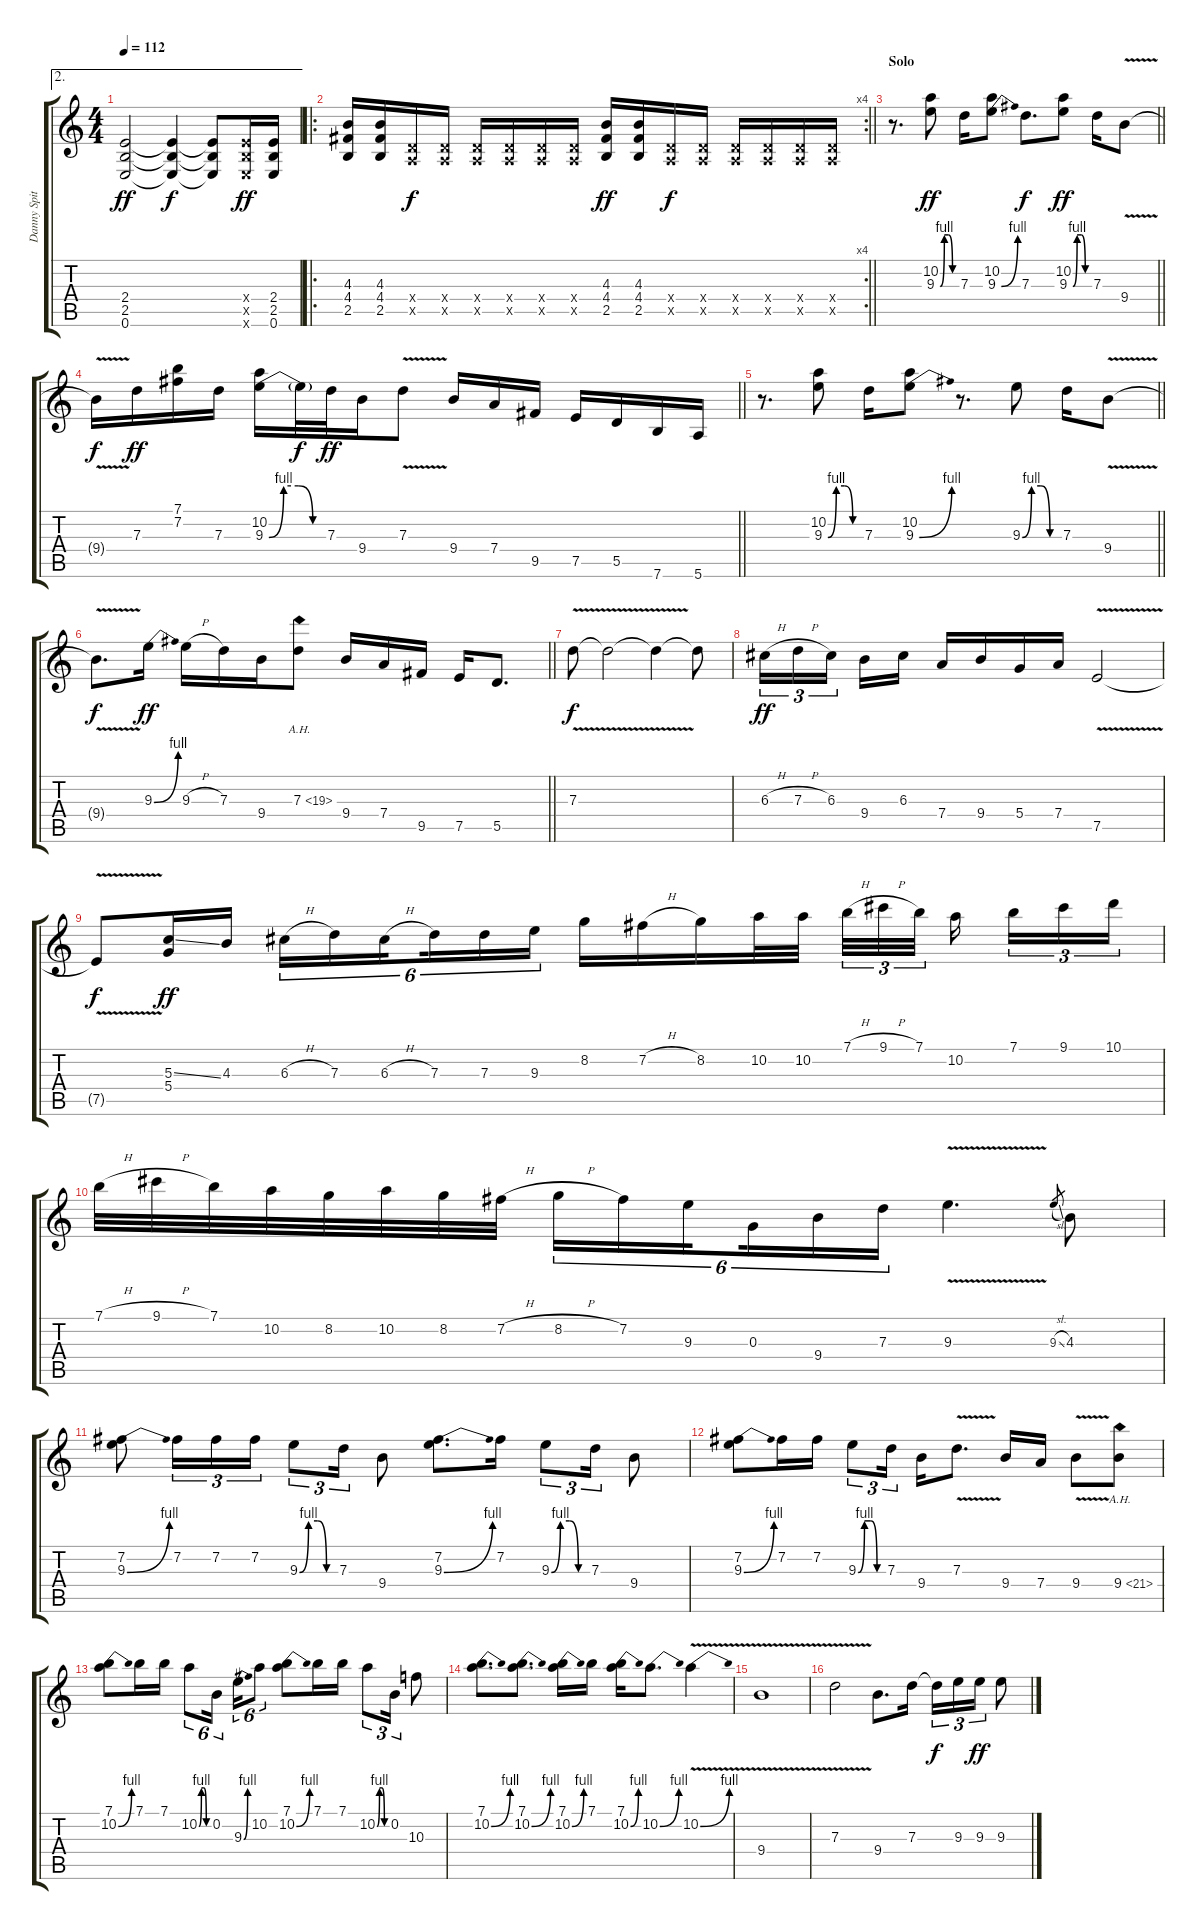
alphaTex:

\track ("Danny Spitz" "Danny Spit") {instrument distortionguitar}
\staff {score tabs}
\tuning (E4 B3 G3 D3 A2 E2) {hide}
\ae 2
\ts (4 4)
\tempo 112
\clef g2
\ks c
(2.4 2.5 0.6).2{dy ff} (2.4{t} 2.5{t} 0.6{t}).4{dy f} (2.4{t} 2.5{t} 0.6{t}).8 (2.4{x} 2.5{x} 0.6{x}).16{dy ff} (2.4 2.5 0.6).16 |
\ro
\rc 4
\barLineRight lightlight
(4.3 4.4 2.5).16 (4.3 4.4 2.5).16 (0.4{x} 0.5{x}).16{dy f} (0.4{x} 0.5{x}).16 (0.4{x} 0.5{x}).16 (0.4{x} 0.5{x}).16 (0.4{x} 0.5{x}).16 (0.4{x} 0.5{x}).16 (4.3 4.4 2.5).16{dy ff} (4.3 4.4 2.5).16 (0.4{x} 0.5{x}).16{dy f} (0.4{x} 0.5{x}).16 (0.4{x} 0.5{x}).16 (0.4{x} 0.5{x}).16 (0.4{x} 0.5{x}).16 (0.4{x} 0.5{x}).16 |
\section ("" "Solo")
\barLineRight lightlight
r.8{d} (10.2 9.3{be (custom 0 0 15 4 30 4 45 0 60 0)}).8{dy ff} 7.3.16 (10.2 9.3{be (bend 0 0 60 4)}).8 7.3.8{d dy f} (10.2 9.3{be (custom 0 0 15 4 30 4 45 0 60 0)}).8{dy ff} 7.3.16 9.4{v}.8 |
\barLineRight lightlight
9.4{t}.16{dy f} 7.3.16{dy ff} (7.1 7.2).16 7.3.16 (10.2 9.3{be (custom 0 0 15 4 30 4 45 0 60 0)}).16 9.3{t}.32{dy f} 7.3.32{dy ff} 9.4.16 7.3{v}.8 9.4.16 7.4.16 9.5.16 7.5.16 5.5.16 7.6.16 5.6.16 |
\barLineRight lightlight
r.8{d} (10.2 9.3{be (custom 0 0 15 4 30 4 45 0 60 0)}).8 7.3.16 (10.2 9.3{be (bend 0 0 60 4)}).8 r.8{d} 9.3{be (custom 0 0 15 4 30 4 45 0 60 0)}.8 7.3.16 9.4{v}.8 |
\barLineRight lightlight
9.4{t}.8{d dy f} 9.3{be (bend 0 0 60 4)}.16{dy ff} 9.3{h}.16 7.3.16 9.4.16 7.3{ah 12}.8 9.4.16 7.4.16 9.5.16 7.5.16 5.5.8{d} |
7.3{v}.8{dy f} 7.3{v t}.2 7.3{t}.4 7.3{t}.8 |
6.3{h}.16{tu (3 2) dy ff} 7.3{h}.16{tu (3 2)} 6.3.16{tu (3 2) beam splitsecondary} 9.4.16 6.3.16 7.4.16 9.4.16 5.4.16 7.4.16 7.5{v}.2 |
7.5{t}.8{dy f} (5.3{ss} 5.4).16{dy ff} 4.3.16 6.3{h}.16{tu (6 4)} 7.3.16{tu (6 4)} 6.3{h}.16{tu (6 4) beam splitsecondary} 7.3.16{tu (6 4)} 7.3.16{tu (6 4)} 9.3.16{tu (6 4)} 8.2.16 7.2{h}.16 8.2.16 10.2.32 10.2.32 7.1{h}.32{tu (3 2)} 9.1{h}.32{tu (3 2)} 7.1.32{tu (3 2) beam splitsecondary} 10.2.16{beam splitsecondary} 7.1.16{tu (3 2)} 9.1.16{tu (3 2)} 10.1.16{tu (3 2)} |
7.1{h}.32 9.1{h}.32 7.1.32 10.2.32 8.2.32 10.2.32 8.2.32 7.2{h}.32 8.2{h}.16{tu (6 4)} 7.2.16{tu (6 4)} 9.3.16{tu (6 4) beam splitsecondary} 0.3.16{tu (6 4)} 9.4.16{tu (6 4)} 7.3.16{tu (6 4)} 9.3{v}.4{d} 9.3{sl}.8{gr} 4.3.8 |
(7.2 9.3{be (bend 0 0 60 4)}).8 7.2.16{tu (3 2)} 7.2.16{tu (3 2)} 7.2.16{tu (3 2)} 9.3{be (custom 0 0 15 4 30 4 45 0 60 0)}.8{tu (3 2)} 7.3.16{tu (3 2)} 9.4.8 (7.2 9.3{be (bend 0 0 60 4)}).8{d} 7.2.16 9.3{be (custom 0 0 15 4 30 4 45 0 60 0)}.8{tu (3 2)} 7.3.16{tu (3 2)} 9.4.8 |
(7.2 9.3{be (bend 0 0 60 4)}).8 7.2.16 7.2.16 9.3{be (custom 0 0 15 4 30 4 45 0 60 0)}.8{tu (3 2)} 7.3.16{tu (3 2) beam splitsecondary} 9.4.16 7.3{v}.8{d} 9.4.16 7.4.16 9.4{v}.8 9.4{ah 12}.8 |
(7.1 10.2{be (bend 0 0 60 4)}).8 7.1.16 7.1.16 10.2{be (custom 0 0 15 4 30 4 45 0 60 0)}.8{tu (6 4)} 0.2.16{tu (6 4) beam splitsecondary} 9.3{be (bend 0 0 60 4)}.16{tu (6 4)} 10.2.8{tu (6 4)} (7.1 10.2{be (bend 0 0 60 4)}).8 7.1.16 7.1.16 10.2{be (custom 0 0 15 4 30 4 45 0 60 0)}.8{tu (3 2)} 0.2.16{tu (3 2)} 10.3.8 |
(7.1 10.2{be (bend 0 0 60 4)}).8{d} (7.1 10.2{be (bend 0 0 60 4)}).8{d} (7.1 10.2{be (bend 0 0 60 4)}).16 7.1.16 (7.1 10.2{be (bend 0 0 60 4)}).16 10.2{be (bend 0 0 60 4)}.8{d} 10.2{be (bend 0 0 60 4) v}.4 |
9.4{v}.1 |
7.3{v}.2 9.4.8{d} 7.3.16 7.3{t}.16{tu (3 2) dy f} 9.3.16{tu (3 2)} 9.3.16{tu (3 2) dy ff} 9.3.8
